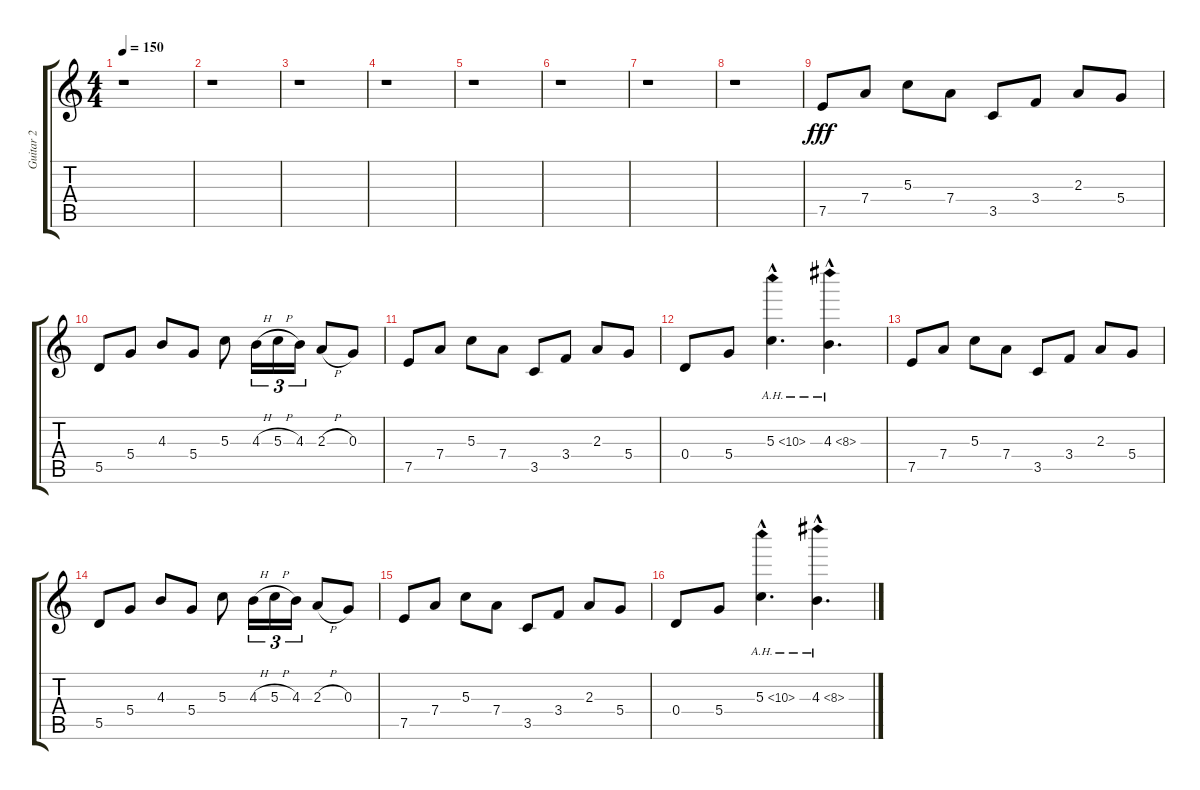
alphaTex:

\track ("Guitar 2" "Guitar 2") {instrument distortionguitar}
\staff {score tabs}
\tuning (E4 B3 G3 D3 A2 E2) {hide}
\ts (4 4)
\tempo 150
\clef g2
\ks c
r.1{dy fff instrument distortionguitar} |
r.1 |
r.1 |
r.1 |
r.1 |
r.1 |
r.1 |
r.1 |
7.5.8 7.4.8 5.3.8 7.4.8 3.5.8 3.4.8 2.3.8 5.4.8 |
5.5.8 5.4.8 4.3.8 5.4.8 5.3.8 4.3{h}.16{tu (3 2)} 5.3{h}.16{tu (3 2)} 4.3.16{tu (3 2)} 2.3{h}.8 0.3.8 |
7.5.8 7.4.8 5.3.8 7.4.8 3.5.8 3.4.8 2.3.8 5.4.8 |
0.4.8 5.4.8 5.3{ah 5 hac}.4{d} 4.3{ah 4 hac}.4{d} |
7.5.8 7.4.8 5.3.8 7.4.8 3.5.8 3.4.8 2.3.8 5.4.8 |
5.5.8 5.4.8 4.3.8 5.4.8 5.3.8 4.3{h}.16{tu (3 2)} 5.3{h}.16{tu (3 2)} 4.3.16{tu (3 2)} 2.3{h}.8 0.3.8 |
7.5.8 7.4.8 5.3.8 7.4.8 3.5.8 3.4.8 2.3.8 5.4.8 |
0.4.8 5.4.8 5.3{ah 5 hac}.4{d} 4.3{ah 4 hac}.4{d}
